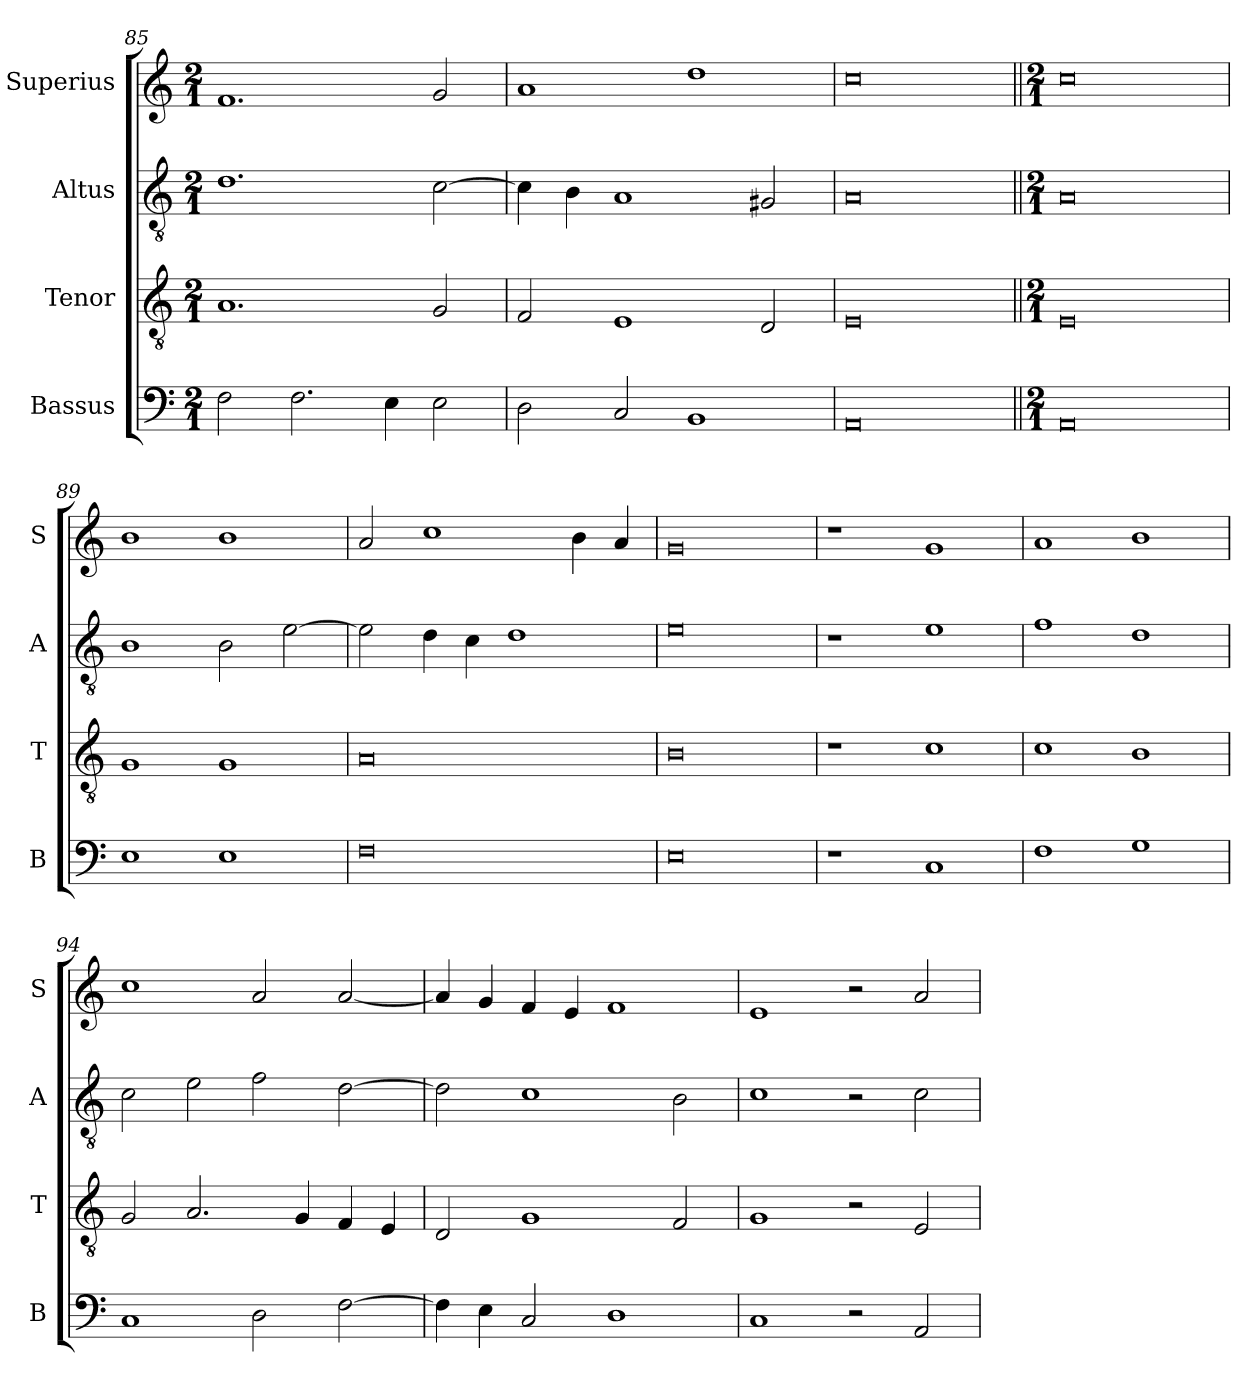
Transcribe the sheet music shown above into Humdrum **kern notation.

**kern	**kern	**kern	**kern
*part4	*part3	*part2	*part1
*staff4	*staff3	*staff2	*staff1
*I"Bassus	*I"Tenor	*I"Altus	*I"Superius
*I'B	*I'T	*I'A	*I'S
*clefF4	*clefGv2	*clefGv2	*clefG2
*k[]	*k[]	*k[]	*k[]
*M2/1	*M2/1	*M2/1	*M2/1
=85	=85	=85	=85
2F\	1.A	1.d	1.f
2.F\	.	.	.
4E\	.	.	.
2E\	2G/	[2c\	2g/
=86	=86	=86	=86
2D\	2F/	4c\]	1a
.	.	4B\	.
2C/	1E	1A	.
1BB	.	.	1dd
.	2D/	2G#X/	.
=87	=87	=87	=87
0AA	0E	0A	0cc
!!LO:LB:g=z
=88||	=88||	=88||	=88||
*M2/1	*M2/1	*M2/1	*M2/1
0AA	0E	0A	0cc
=89	=89	=89	=89
1E	1G	1B	1b
1E	1G	2B\	1b
.	.	[2e\	.
=90	=90	=90	=90
0F	0A	2e\]	2a/
.	.	4d\	1cc
.	.	4c\	.
.	.	1d	.
.	.	.	4b\
.	.	.	4a/
=91	=91	=91	=91
0E	0B	0e	0g
=92	=92	=92	=92
1r	1r	1r	1r
1C	1c	1e	1g
=93	=93	=93	=93
1F	1c	1f	1a
1G	1B	1d	1b
=94	=94	=94	=94
1C	2G/	2c\	1cc
.	2.A/	2e\	.
2D\	.	2f\	2a/
.	4G/	.	.
[2F\	4F/	[2d\	[2a/
.	4E/	.	.
=95	=95	=95	=95
4F\]	2D/	2d\]	4a/]
4E\	.	.	4g/
2C/	1G	1c	4f/
.	.	.	4e/
1D	.	.	1f
.	2F/	2B\	.
=96	=96	=96	=96
1C	1G	1c	1e
2r	2r	2r	2r
2AA/	2E/	2c\	2a/
=	=	=	=
*-	*-	*-	*-
